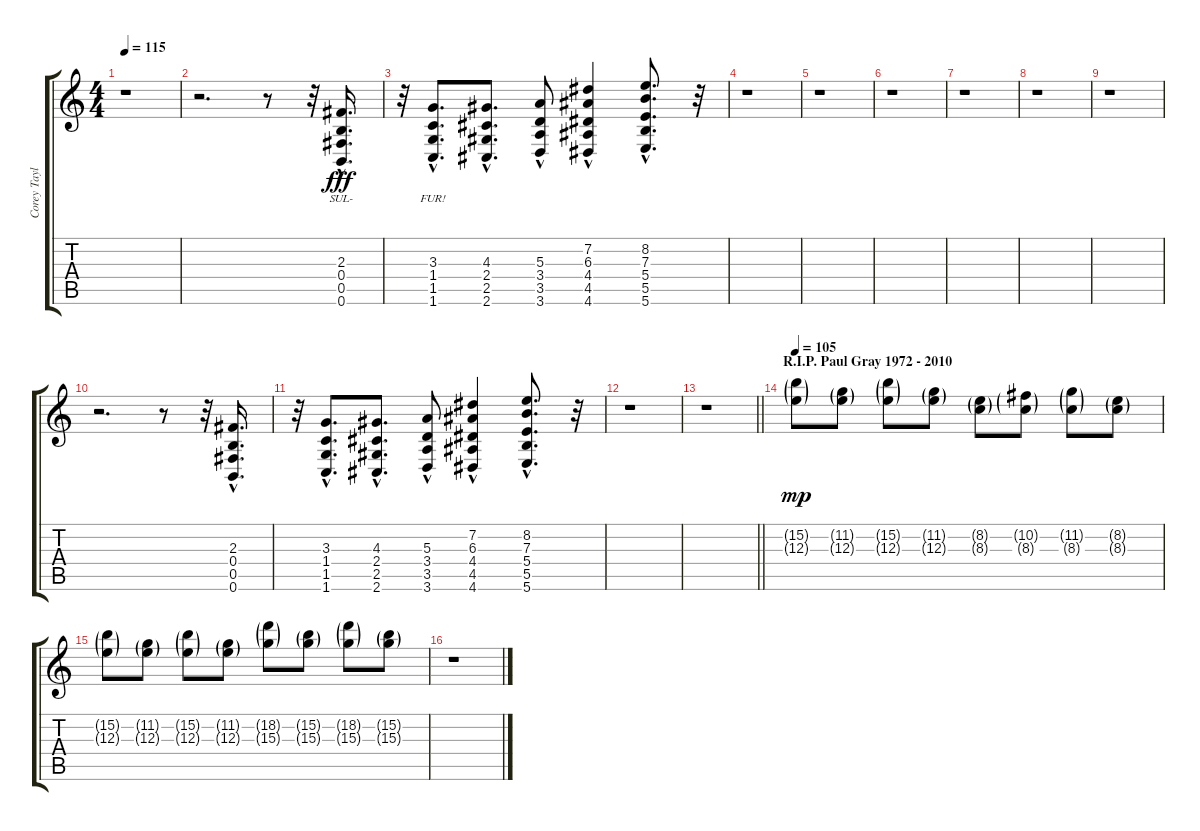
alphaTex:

\track ("Corey Taylor (Vocals)" "Corey Tayl") {instrument overdrivenguitar}
\staff {score tabs}
\tuning (Db4 Ab3 E3 B2 Gb2 B1) {hide}
\ts (4 4)
\tempo 115
\clef g2
\ks c
r.1{dy fff} |
r.2{d} r.8{instrument gunshot} r.32 (2.3{hac} 0.4{hac} 0.5{hac} 0.6{hac}).16{d lyrics (0 "SUL-") lyrics (1 "") lyrics (2 "") lyrics (3 "") lyrics (4 "")} |
r.32 (3.3{hac} 1.4{hac} 1.5{hac} 1.6{hac}).8{d lyrics (0 "FUR!") lyrics (1 "") lyrics (2 "") lyrics (3 "") lyrics (4 "") instrument gunshot} (4.3{hac} 2.4{hac} 2.5{hac} 2.6{hac}).8{d} (5.3{hac} 3.4{hac} 3.5{hac} 3.6{hac}).8 (7.2{hac} 6.3 4.4{hac} 4.5{hac} 4.6{hac}).4 (8.2{hac} 7.3{hac} 5.4{hac} 5.5{hac} 5.6{hac}).8{d} r.32 |
r.1 |
r.1 |
r.1 |
r.1 |
r.1 |
r.1 |
r.2{d} r.8{instrument gunshot} r.32 (2.3{hac} 0.4{hac} 0.5{hac} 0.6{hac}).16{d} |
r.32 (3.3{hac} 1.4{hac} 1.5{hac} 1.6{hac}).8{d instrument gunshot} (4.3{hac} 2.4{hac} 2.5{hac} 2.6{hac}).8{d} (5.3{hac} 3.4{hac} 3.5{hac} 3.6{hac}).8 (7.2{hac} 6.3 4.4{hac} 4.5{hac} 4.6{hac}).4 (8.2{hac} 7.3{hac} 5.4{hac} 5.5{hac} 5.6{hac}).8{d} r.32 |
r.1 |
\barLineRight lightlight
r.1 |
\section ("" "R.I.P. Paul Gray 1972 - 2010")
\tempo 105
(15.2{g} 12.3{g}).8{dy mp volume 5 instrument electricguitarjazz} (11.2{g} 12.3{g}).8 (15.2{g} 12.3{g}).8 (11.2{g} 12.3{g}).8 (8.2{g} 8.3{g}).8 (10.2{g} 8.3{g}).8 (11.2{g} 8.3{g}).8 (8.2{g} 8.3{g}).8 |
(15.2{g} 12.3{g}).8 (11.2{g} 12.3{g}).8 (15.2{g} 12.3{g}).8 (11.2{g} 12.3{g}).8 (18.2{g} 15.3{g}).8 (15.2{g} 15.3{g}).8 (18.2{g} 15.3{g}).8 (15.2{g} 15.3{g}).8 |
r.1
